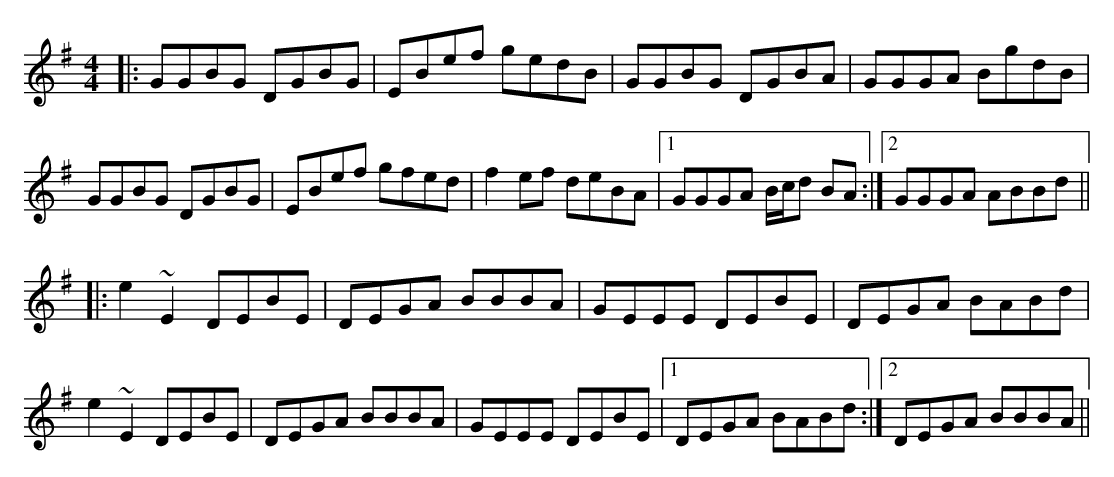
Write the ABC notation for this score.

X:1
M:4/4
K:G
|:GGBG DGBG|EBef gedB|GGBG DGBA|GGGA BgdB|
GGBG DGBG|EBef gfed|f2 ef deBA|1 GGGA B/c/d BA:|2 GGGA ABBd||
|:e2 ~E2 DEBE|DEGA BBBA|GEEE DEBE|DEGA BABd|
e2 ~E2 DEBE|DEGA BBBA|GEEE DEBE|1 DEGA BABd:|2 DEGA BBBA||
